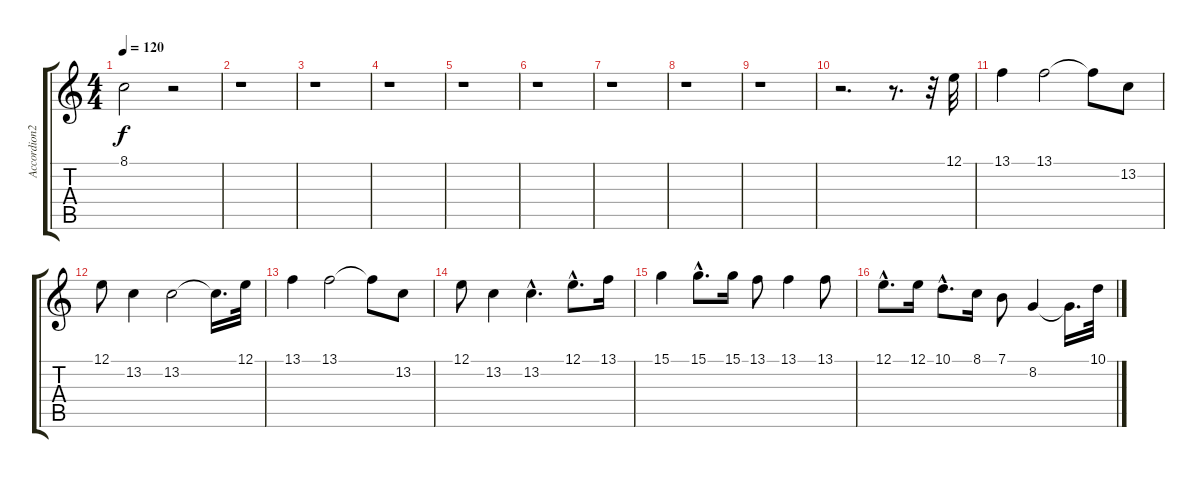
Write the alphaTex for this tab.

\track ("Accordion2" "Accordion2") {instrument tangoaccordion}
\staff {score tabs}
\tuning (E4 B3 G3 D3 A2 E2) {hide}
\ts (4 4)
\tempo 120
\clef g2
\ks c
8.1{t}.2{dy f} r.2 |
r.1 |
r.1 |
r.1 |
r.1 |
r.1 |
r.1 |
r.1 |
r.1 |
r.2{d} r.8{d} r.32 12.1.32 |
13.1.4 13.1.2 13.1{t}.8 13.2.8 |
12.1.8 13.2.4 13.2.2 13.2{t}.16{d} 12.1.32 |
13.1.4 13.1.2 13.1{t}.8 13.2.8 |
12.1.8 13.2.4 13.2{hac}.4{d} 12.1{hac}.8{d} 13.1.16 |
15.1.4 15.1{hac}.8{d} 15.1.16 13.1.8 13.1.4 13.1.8 |
12.1{hac}.8{d} 12.1.16 10.1{hac}.8{d} 8.1.16 7.1.8 8.2.4 8.2{t}.16{d} 10.1.32
